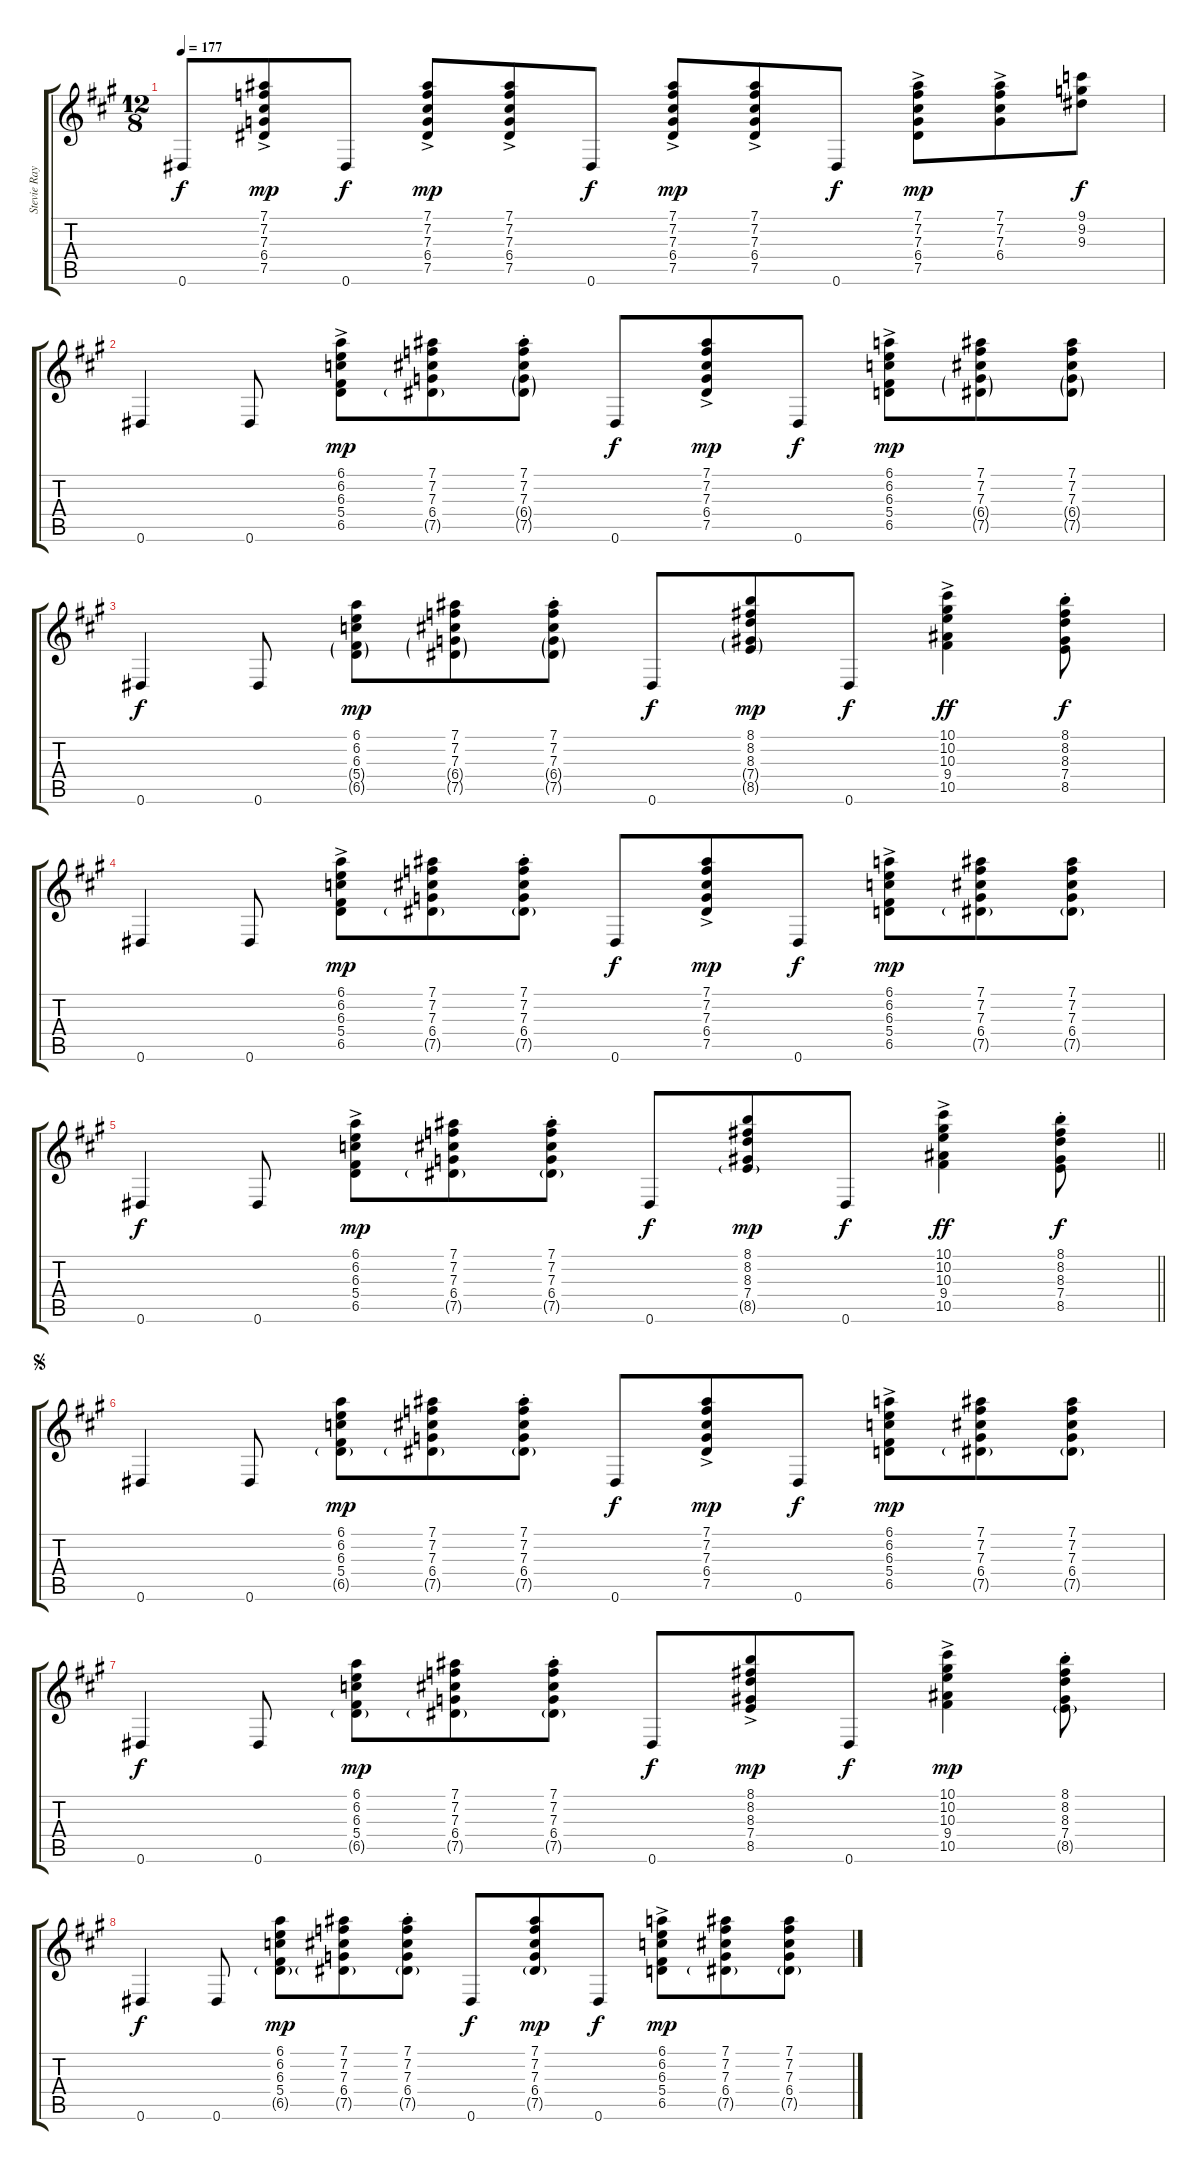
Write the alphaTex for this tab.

\track ("Stevie Ray Vaughan" "Stevie Ray") {instrument acousticguitarsteel}
\staff {score tabs}
\tuning (Eb4 Bb3 Gb3 Db3 Ab2 Eb2) {hide}
\ts (12 8)
\tempo 177
\clef g2
\ks a
0.6.8{dy f} (7.1{ac} 7.2{ac} 7.3{ac} 6.4 7.5).8{dy mp} 0.6.8{dy f} (7.1{ac} 7.2{ac} 7.3{ac} 6.4 7.5).8{dy mp} (7.1{ac} 7.2{ac} 7.3{ac} 6.4 7.5).8 0.6.8{dy f} (7.1{ac} 7.2{ac} 7.3{ac} 6.4 7.5).8{dy mp} (7.1{ac} 7.2{ac} 7.3{ac} 6.4 7.5).8 0.6.8{dy f} (7.1{ac} 7.2{ac} 7.3{ac} 6.4 7.5).8{dy mp} (7.1{ac} 7.2{ac} 7.3{ac} 6.4).8 (9.1 9.2 9.3).8{dy f} |
0.6.4 0.6.8 (6.1{ac} 6.2{ac} 6.3{ac} 5.4{ac} 6.5).8{dy mp} (7.1 7.2 7.3 6.4 7.5{g}).8 (7.1{st} 7.2{st} 7.3{st} 6.4{g st} 7.5{g st}).8 0.6.8{dy f} (7.1{ac} 7.2{ac} 7.3{ac} 6.4 7.5).8{dy mp} 0.6.8{dy f} (6.1{ac} 6.2{ac} 6.3{ac} 5.4 6.5).8{dy mp} (7.1 7.2 7.3 6.4{g} 7.5{g}).8 (7.1 7.2 7.3 6.4{g} 7.5{g}).8 |
0.6.4{dy f} 0.6.8 (6.1 6.2 6.3 5.4{g} 6.5{g}).8{dy mp} (7.1 7.2 7.3 6.4{g} 7.5{g}).8 (7.1{st} 7.2{st} 7.3{st} 6.4{g st} 7.5{g st}).8 0.6.8{dy f} (8.1 8.2 8.3 7.4{g} 8.5{g}).8{dy mp} 0.6.8{dy f} (10.1{ac} 10.2{ac} 10.3{ac} 9.4{ac} 10.5{ac}).4{dy ff} (8.1{st} 8.2{st} 8.3{st} 7.4{st} 8.5{st}).8{dy f} |
0.6.4 0.6.8 (6.1{ac} 6.2{ac} 6.3{ac} 5.4{ac} 6.5).8{dy mp} (7.1 7.2 7.3 6.4 7.5{g}).8 (7.1{st} 7.2{st} 7.3{st} 6.4{st} 7.5{g st}).8 0.6.8{dy f} (7.1{ac} 7.2{ac} 7.3{ac} 6.4{ac} 7.5).8{dy mp} 0.6.8{dy f} (6.1{ac} 6.2{ac} 6.3{ac} 5.4{ac} 6.5).8{dy mp} (7.1 7.2 7.3 6.4 7.5{g}).8 (7.1 7.2 7.3 6.4 7.5{g}).8 |
\barLineRight lightlight
0.6.4{dy f} 0.6.8 (6.1{ac} 6.2{ac} 6.3{ac} 5.4{ac} 6.5).8{dy mp} (7.1 7.2 7.3 6.4 7.5{g}).8 (7.1{st} 7.2{st} 7.3{st} 6.4{st} 7.5{g st}).8 0.6.8{dy f} (8.1 8.2 8.3 7.4 8.5{g}).8{dy mp} 0.6.8{dy f} (10.1{ac} 10.2{ac} 10.3{ac} 9.4{ac} 10.5{ac}).4{dy ff} (8.1{st} 8.2{st} 8.3{st} 7.4{st} 8.5{st}).8{dy f} |
\jump segno
0.6.4 0.6.8 (6.1 6.2 6.3 5.4 6.5{g}).8{dy mp} (7.1 7.2 7.3 6.4 7.5{g}).8 (7.1{st} 7.2{st} 7.3{st} 6.4{st} 7.5{g st}).8 0.6.8{dy f} (7.1{ac} 7.2{ac} 7.3{ac} 6.4{ac} 7.5).8{dy mp} 0.6.8{dy f} (6.1{ac} 6.2{ac} 6.3{ac} 5.4{ac} 6.5).8{dy mp} (7.1 7.2 7.3 6.4 7.5{g}).8 (7.1 7.2 7.3 6.4 7.5{g}).8 |
0.6.4{dy f} 0.6.8 (6.1 6.2 6.3 5.4 6.5{g}).8{dy mp} (7.1 7.2 7.3 6.4 7.5{g}).8 (7.1{st} 7.2{st} 7.3{st} 6.4{st} 7.5{g st}).8 0.6.8{dy f} (8.1{ac} 8.2{ac} 8.3{ac} 7.4{ac} 8.5).8{dy mp} 0.6.8{dy f} (10.1{ac} 10.2{ac} 10.3{ac} 9.4{ac} 10.5).4{dy mp} (8.1{st} 8.2{st} 8.3{st} 7.4{st} 8.5{g st}).8 |
0.6.4{dy f} 0.6.8 (6.1 6.2 6.3 5.4 6.5{g}).8{dy mp} (7.1 7.2 7.3 6.4 7.5{g}).8 (7.1{st} 7.2{st} 7.3{st} 6.4{st} 7.5{g st}).8 0.6.8{dy f} (7.1 7.2 7.3 6.4 7.5{g}).8{dy mp} 0.6.8{dy f} (6.1{ac} 6.2{ac} 6.3{ac} 5.4{ac} 6.5).8{dy mp} (7.1 7.2 7.3 6.4 7.5{g}).8 (7.1 7.2 7.3 6.4 7.5{g}).8
